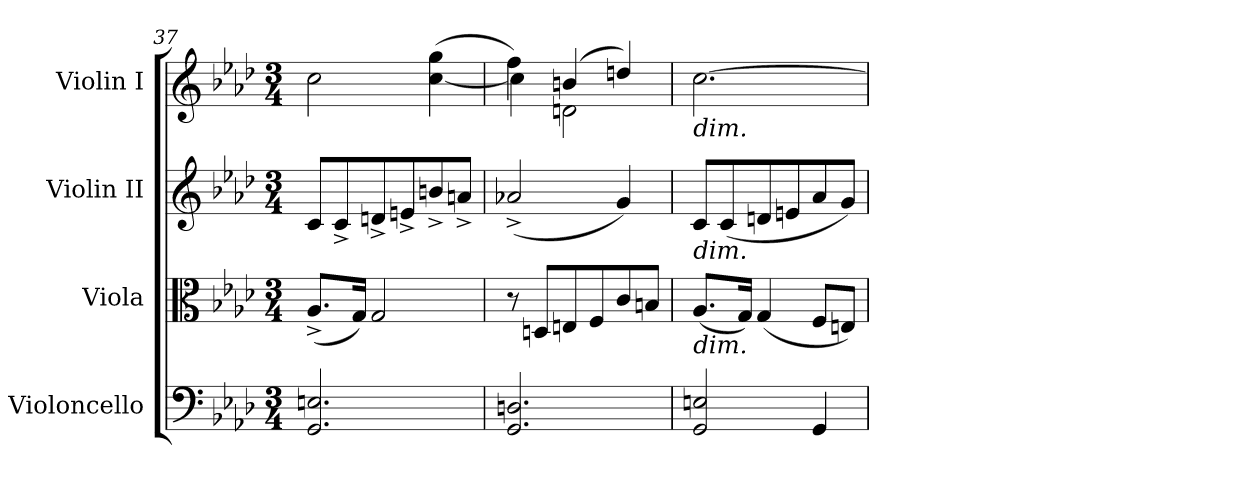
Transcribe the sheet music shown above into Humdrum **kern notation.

**kern	**kern	**kern	**kern
*part4	*part3	*part2	*part1
*staff4	*staff3	*staff2	*staff1
*I"Violoncello	*I"Viola	*I"Violin II	*I"Violin I
*I'Vc	*I'Vla	*I'Vln	*I'Vln
*clefF4	*clefC3	*clefG2	*clefG2
*k[b-e-a-d-]	*k[b-e-a-d-]	*k[b-e-a-d-]	*k[b-e-a-d-]
*M3/4	*M3/4	*M3/4	*M3/4
=37	=37	=37	=37
2.GG/ 2.En/	(<8.A-^/L	8c/L	2cc\
.	.	8c^/	.
.	16G/Jk)	.	.
.	2G/	8dn^/	.
.	.	8en^/	.
.	.	8bn^/	(>[4cc\ 4gg\
.	.	8an^/J	.
!!LO:LB:g=z
=38	=38	=38	=38
*	*	*	*^
2.GG/ 2.Dn/	8r	(<2a-X^/	4ff\)	4cc\]
.	8Dn/L	.	.	.
.	8En/	.	(>4bn/	2dn\
.	8F/	.	.	.
.	8c/	4g/)	4ddn/)	.
.	8Bn/J	.	.	.
*	*	*	*v	*v
=39	=39	=39	=39
!	!	!	!LO:TX:b:i:t=dim.
!	!	!LO:TX:b:i:t=dim.	!
!	!LO:TX:b:i:t=dim.	!	!
2GG/ 2En/	(<8.A-/L	8c/L	[2.cc\
.	.	(<8c/	.
.	16G/Jk)	.	.
.	(<4G/	8dn/	.
.	.	8en/	.
4GG/	8F/L	8a-/	.
.	8En/J)	8g/J)	.
=	=	=	=
*-	*-	*-	*-
